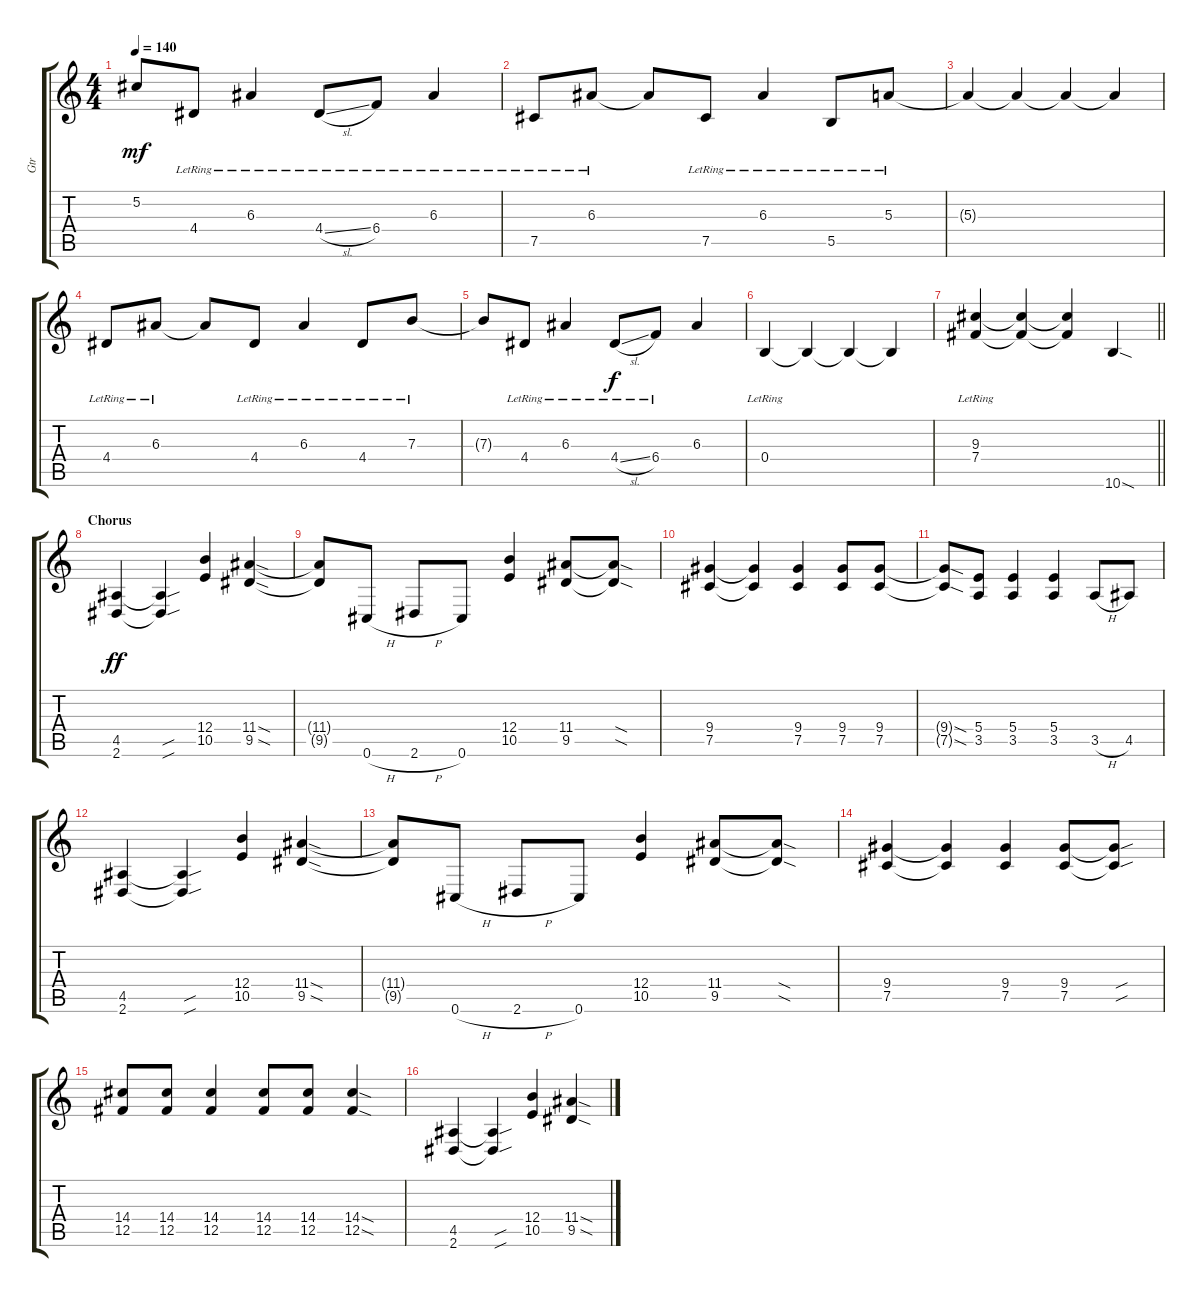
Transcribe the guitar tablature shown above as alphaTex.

\track ("Gtr" "Gtr") {instrument distortionguitar}
\staff {score tabs}
\tuning (Db4 Ab3 E3 B2 Gb2 Db2) {hide}
\ts (4 4)
\tempo 140
\clef g2
\ks c
5.2{t}.8{dy mf} 4.4{lr}.8 6.3{lr}.4 4.4{sl lr}.8 6.4{lr}.8 6.3{lr}.4 |
7.5{lr}.8 6.3{lr}.8 6.3{t}.8 7.5{lr}.8 6.3{lr}.4 5.5{lr}.8 5.3{lr}.8 |
5.3{t}.4 5.3{t}.4 5.3{t}.4 5.3{t}.4 |
4.4{lr}.8 6.3{lr}.8 6.3{t}.8 4.4{lr}.8 6.3{lr}.4 4.4{lr}.8 7.3{lr}.8 |
7.3{t}.8 4.4{lr}.8 6.3{lr}.4 4.4{sl lr}.8{dy f} 6.4{lr}.8 6.3.4 |
0.4{lr}.4 0.4{t}.4 0.4{t}.4 0.4{t}.4 |
\barLineRight lightlight
(9.3{lr} 7.4{lr}).4 (9.3{t} 7.4{t}).4 (9.3{t} 7.4{t}).4 10.6{sod}.4{instrument distortionguitar} |
\section ("" "Chorus")
(4.5 2.6).4{dy ff} (4.5{sou t} 2.6{sou t}).4 (12.4 10.5).4 (11.4{sod} 9.5{sod}).4 |
(11.4{t} 9.5{t}).8 0.6{h}.8 2.6{h}.8 0.6.8 (12.4 10.5).4 (11.4 9.5).8 (11.4{sod t} 9.5{sod t}).8 |
(9.4 7.5).4 (9.4{t} 7.5{t}).4 (9.4 7.5).4 (9.4 7.5).8 (9.4 7.5).8 |
(9.4{sod t} 7.5{sod t}).8 (5.4 3.5).8 (5.4 3.5).4 (5.4 3.5).4 3.5{h}.8 4.5.8 |
(4.5 2.6).4 (4.5{sou t} 2.6{sou t}).4 (12.4 10.5).4 (11.4{sod} 9.5{sod}).4 |
(11.4{t} 9.5{t}).8 0.6{h}.8 2.6{h}.8 0.6.8 (12.4 10.5).4 (11.4 9.5).8 (11.4{sod t} 9.5{sod t}).8 |
(9.4 7.5).4 (9.4{t} 7.5{t}).4 (9.4 7.5).4 (9.4 7.5).8 (9.4{sou t} 7.5{sou t}).8 |
(14.4 12.5).8 (14.4 12.5).8 (14.4 12.5).4 (14.4 12.5).8 (14.4 12.5).8 (14.4{sod} 12.5{sod}).4 |
(4.5 2.6).4 (4.5{sou t} 2.6{sou t}).4 (12.4 10.5).4 (11.4{sod} 9.5{sod}).4
